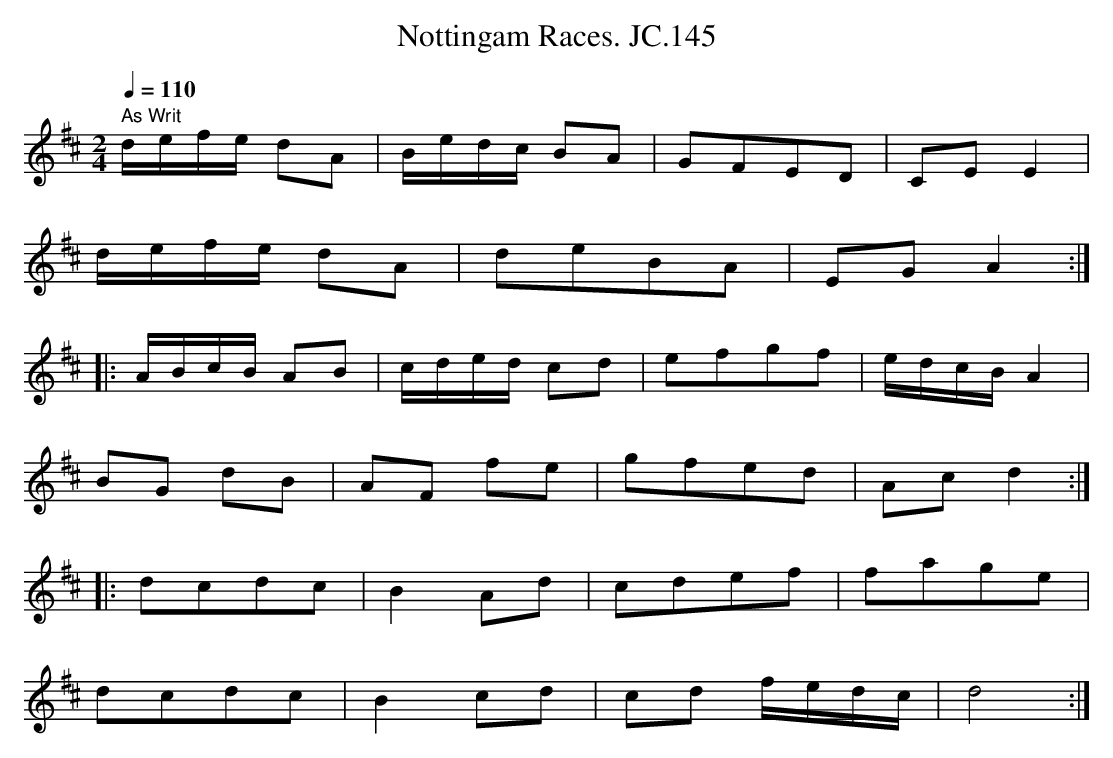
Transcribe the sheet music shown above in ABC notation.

X:1
T:Nottingam Races. JC.145
M:2/4
L:1/8
Q:1/4=110
K:D
" As Writ"d/e/f/e/ dA|\\
B/e/d/c/ BA|GFED|CEE2|
d/e/f/e/ dA|deBA|EGA2:|
|:A/B/c/B/ AB|c/d/e/d/ cd|efgf|e/d/c/B/A2|
BG dB|AF fe|gfed|Acd2:|
|:dcdc|B2Ad|cdef|fage|
dcdc|B2cd|cd f/e/d/c/|d4:|
